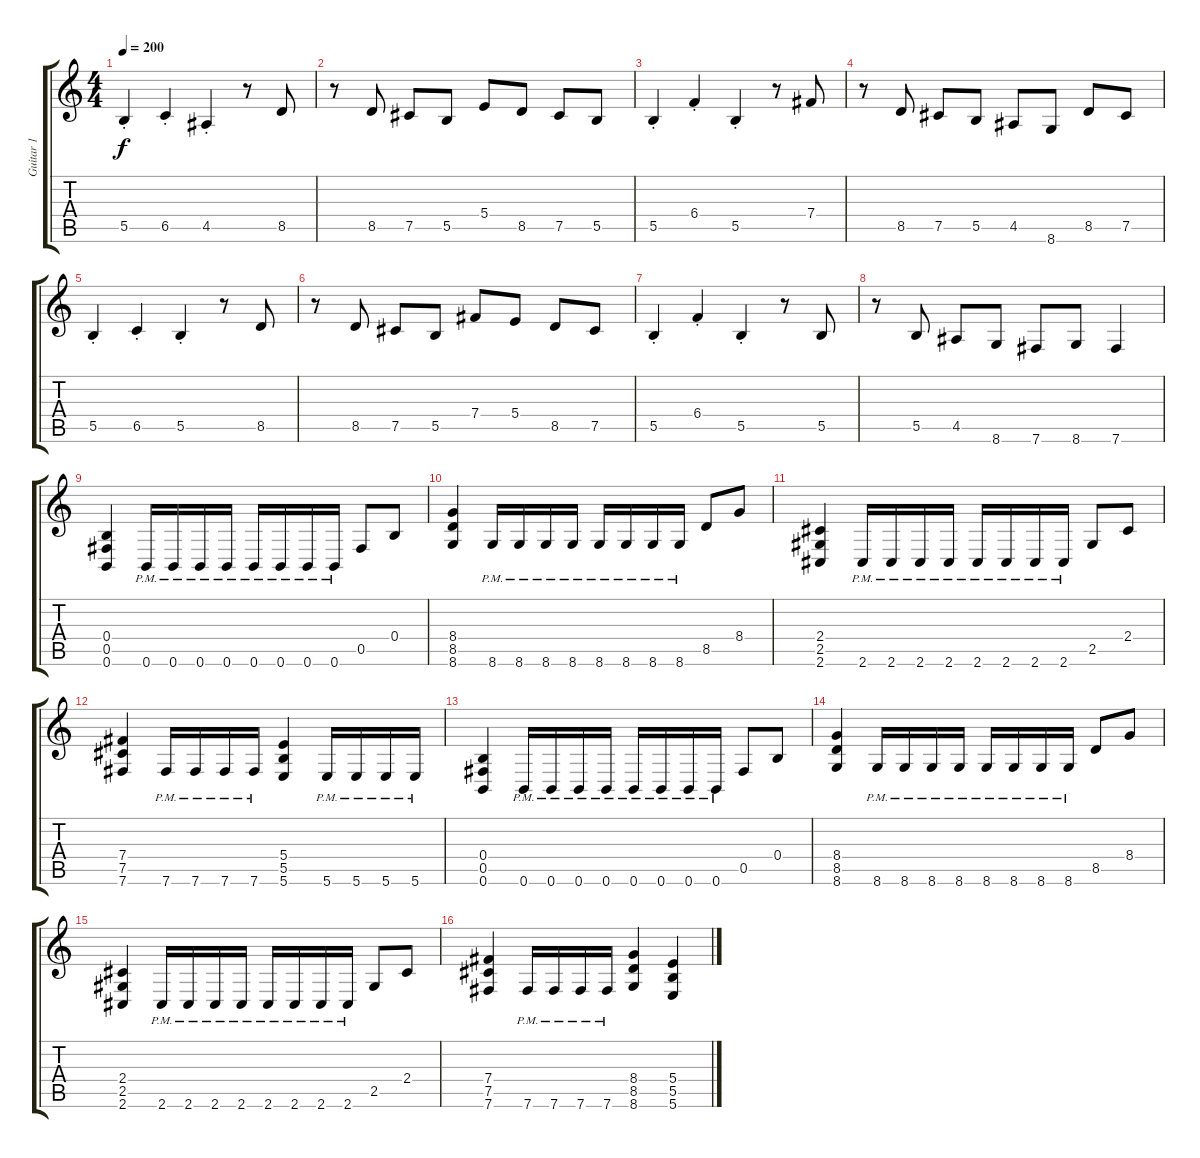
\track ("Guitar 1" "Guitar 1") {instrument distortionguitar}
\staff {score tabs}
\tuning (Db4 Ab3 E3 B2 Gb2 B1) {hide}
\ts (4 4)
\tempo 200
\clef g2
\ks c
5.5{st}.4{dy f} 6.5{st}.4 4.5{st}.4 r.8 8.5.8 |
r.8 8.5.8 7.5.8 5.5.8 5.4.8 8.5.8 7.5.8 5.5.8 |
5.5{st}.4 6.4{st}.4 5.5{st}.4 r.8 7.4.8 |
r.8 8.5.8 7.5.8 5.5.8 4.5.8 8.6.8 8.5.8 7.5.8 |
5.5{st}.4 6.5{st}.4 5.5{st}.4 r.8 8.5.8 |
r.8 8.5.8 7.5.8 5.5.8 7.4.8 5.4.8 8.5.8 7.5.8 |
5.5{st}.4 6.4{st}.4 5.5{st}.4 r.8 5.5.8 |
r.8 5.5.8 4.5.8 8.6.8 7.6.8 8.6.8 7.6.4 |
(0.4 0.5 0.6).4{balance 8} 0.6{pm}.16 0.6{pm}.16 0.6{pm}.16 0.6{pm}.16 0.6{pm}.16 0.6{pm}.16 0.6{pm}.16 0.6{pm}.16 0.5.8 0.4.8 |
(8.4 8.5 8.6).4 8.6{pm}.16 8.6{pm}.16 8.6{pm}.16 8.6{pm}.16 8.6{pm}.16 8.6{pm}.16 8.6{pm}.16 8.6{pm}.16 8.5.8 8.4.8 |
(2.4 2.5 2.6).4 2.6{pm}.16 2.6{pm}.16 2.6{pm}.16 2.6{pm}.16 2.6{pm}.16 2.6{pm}.16 2.6{pm}.16 2.6{pm}.16 2.5.8 2.4.8 |
(7.4 7.5 7.6).4 7.6{pm}.16 7.6{pm}.16 7.6{pm}.16 7.6{pm}.16 (5.4 5.5 5.6).4 5.6{pm}.16 5.6{pm}.16 5.6{pm}.16 5.6{pm}.16 |
(0.4 0.5 0.6).4 0.6{pm}.16 0.6{pm}.16 0.6{pm}.16 0.6{pm}.16 0.6{pm}.16 0.6{pm}.16 0.6{pm}.16 0.6{pm}.16 0.5.8 0.4.8 |
(8.4 8.5 8.6).4 8.6{pm}.16 8.6{pm}.16 8.6{pm}.16 8.6{pm}.16 8.6{pm}.16 8.6{pm}.16 8.6{pm}.16 8.6{pm}.16 8.5.8 8.4.8 |
(2.4 2.5 2.6).4 2.6{pm}.16 2.6{pm}.16 2.6{pm}.16 2.6{pm}.16 2.6{pm}.16 2.6{pm}.16 2.6{pm}.16 2.6{pm}.16 2.5.8 2.4.8 |
(7.4 7.5 7.6).4 7.6{pm}.16 7.6{pm}.16 7.6{pm}.16 7.6{pm}.16 (8.4 8.5 8.6).4 (5.4 5.5 5.6).4
